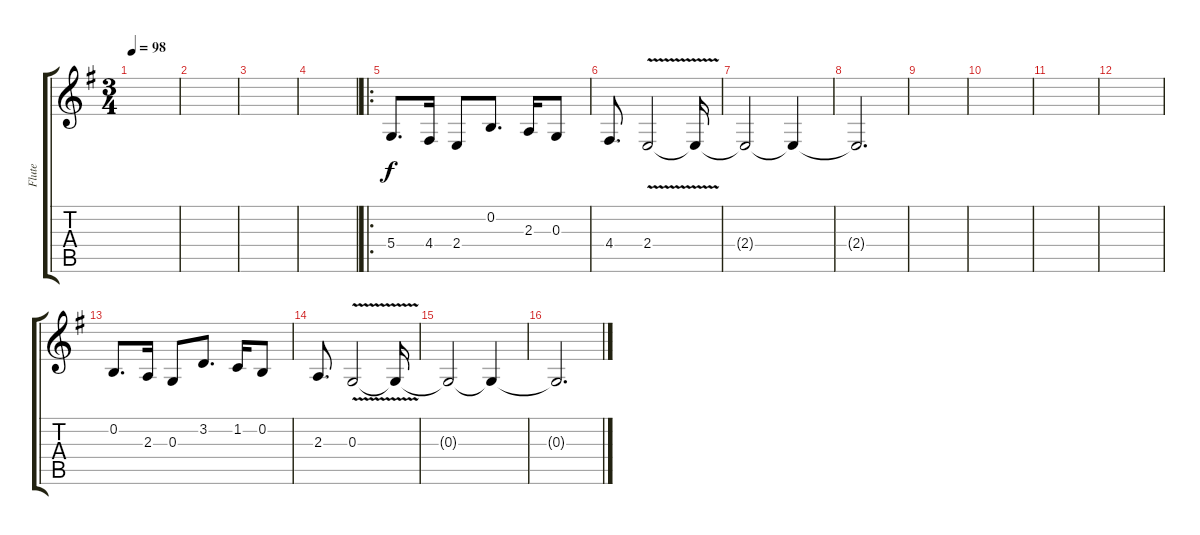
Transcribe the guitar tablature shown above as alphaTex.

\track ("Flute" "Flute") {instrument flute}
\staff {score tabs}
\tuning (E4 B3 G3 D3 A2 E2) {hide}
\ts (3 4)
\tempo 98
\clef g2
\ks eminor
|
|
|
|
\ro
5.4.8{d} 4.4.16 2.4.8 0.2.8{d} 2.3.16 0.3.8 |
4.4.8{d} 2.4{v}.2 2.4{t}.16 |
2.4{t}.2 2.4{t}.4{volume 0} |
2.4{t}.2{d} |
|
|
|
|
0.2.8{d} 2.3.16 0.3.8 3.2.8{d} 1.2.16 0.2.8 |
2.3.8{d} 0.3{v}.2 0.3{t}.16 |
0.3{t}.2 0.3{t}.4{volume 0} |
0.3{t}.2{d}
